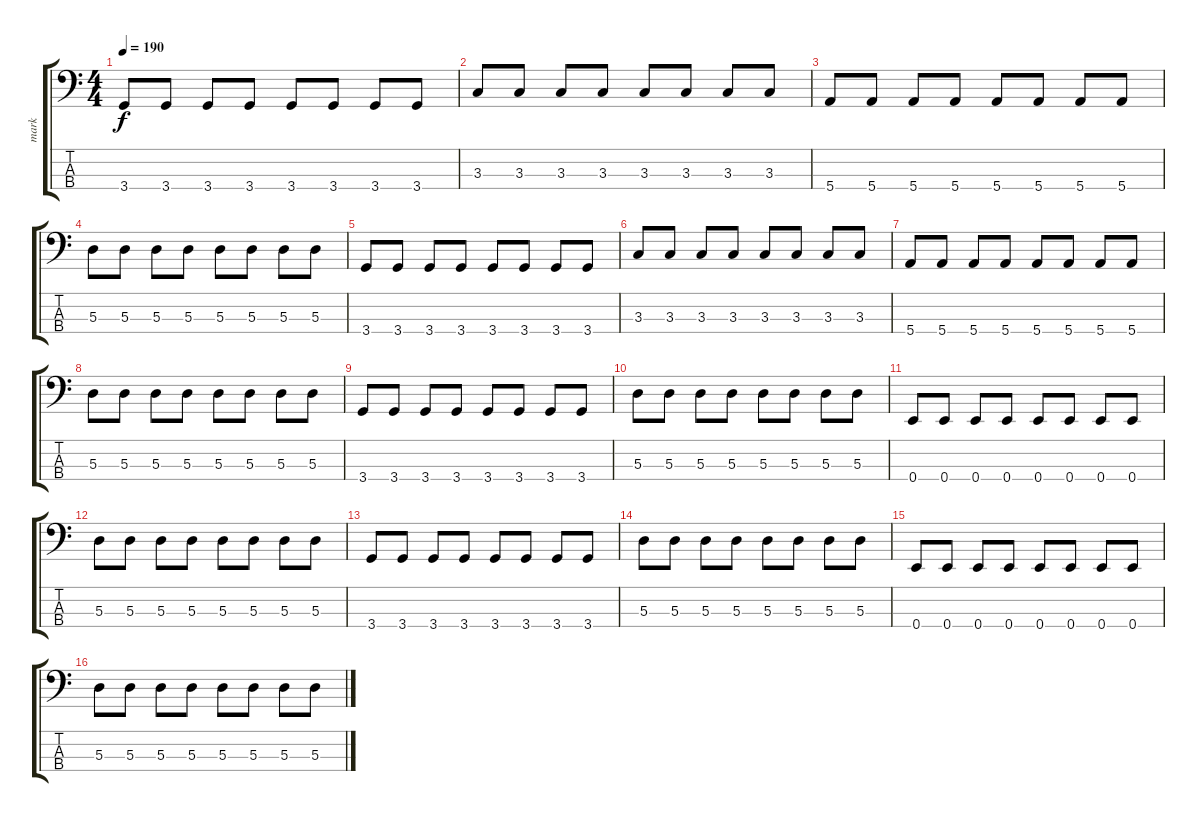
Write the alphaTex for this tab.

\track ("mark" "mark") {instrument slapbass1}
\staff {score tabs}
\tuning (G2 D2 A1 E1) {hide}
\ts (4 4)
\tempo 190
\clef f4
\ks c
3.4.8{dy f} 3.4.8 3.4.8 3.4.8 3.4.8 3.4.8 3.4.8 3.4.8 |
3.3.8 3.3.8 3.3.8 3.3.8 3.3.8 3.3.8 3.3.8 3.3.8 |
5.4.8 5.4.8 5.4.8 5.4.8 5.4.8 5.4.8 5.4.8 5.4.8 |
5.3.8 5.3.8 5.3.8 5.3.8 5.3.8 5.3.8 5.3.8 5.3.8 |
3.4.8 3.4.8 3.4.8 3.4.8 3.4.8 3.4.8 3.4.8 3.4.8 |
3.3.8 3.3.8 3.3.8 3.3.8 3.3.8 3.3.8 3.3.8 3.3.8 |
5.4.8 5.4.8 5.4.8 5.4.8 5.4.8 5.4.8 5.4.8 5.4.8 |
5.3.8 5.3.8 5.3.8 5.3.8 5.3.8 5.3.8 5.3.8 5.3.8 |
3.4.8 3.4.8 3.4.8 3.4.8 3.4.8 3.4.8 3.4.8 3.4.8 |
5.3.8 5.3.8 5.3.8 5.3.8 5.3.8 5.3.8 5.3.8 5.3.8 |
0.4.8 0.4.8 0.4.8 0.4.8 0.4.8 0.4.8 0.4.8 0.4.8 |
5.3.8 5.3.8 5.3.8 5.3.8 5.3.8 5.3.8 5.3.8 5.3.8 |
3.4.8 3.4.8 3.4.8 3.4.8 3.4.8 3.4.8 3.4.8 3.4.8 |
5.3.8 5.3.8 5.3.8 5.3.8 5.3.8 5.3.8 5.3.8 5.3.8 |
0.4.8 0.4.8 0.4.8 0.4.8 0.4.8 0.4.8 0.4.8 0.4.8 |
5.3.8 5.3.8 5.3.8 5.3.8 5.3.8 5.3.8 5.3.8 5.3.8
